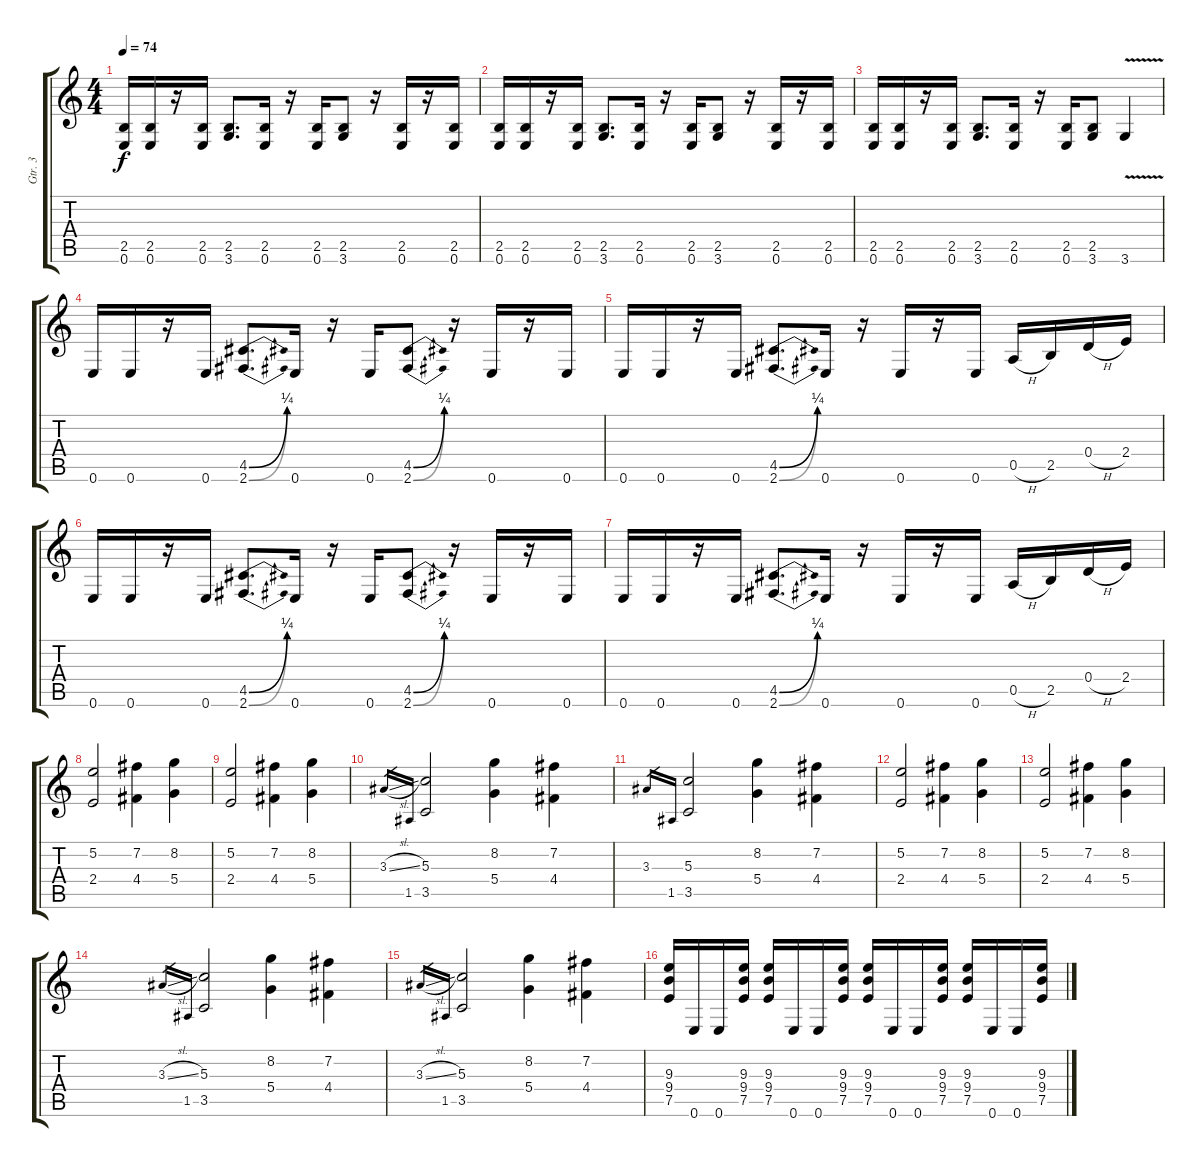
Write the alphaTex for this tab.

\track ("Gtr. 3" "Gtr. 3") {instrument distortionguitar}
\staff {score tabs}
\tuning (E4 B3 G3 D3 A2 E2) {hide}
\ts (4 4)
\tempo 74
\clef g2
\ks c
(2.5 0.6).16{dy f} (2.5 0.6).16 r.16 (2.5 0.6).16 (2.5 3.6).8{d} (2.5 0.6).16 r.16 (2.5 0.6).16 (2.5 3.6).8 r.16 (2.5 0.6).16 r.16 (2.5 0.6).16 |
(2.5 0.6).16 (2.5 0.6).16 r.16 (2.5 0.6).16 (2.5 3.6).8{d} (2.5 0.6).16 r.16 (2.5 0.6).16 (2.5 3.6).8 r.16 (2.5 0.6).16 r.16 (2.5 0.6).16 |
(2.5 0.6).16 (2.5 0.6).16 r.16 (2.5 0.6).16 (2.5 3.6).8{d} (2.5 0.6).16 r.16 (2.5 0.6).16 (2.5 3.6).8 3.6{v}.4 |
0.6.16 0.6.16 r.16 0.6.16 (4.5{be (bend 0 0 60 1)} 2.6{be (bend 0 0 60 1)}).8{d} 0.6.16 r.16 0.6.16 (4.5{be (bend 0 0 60 1)} 2.6{be (bend 0 0 60 1)}).8 r.16 0.6.16 r.16 0.6.16 |
0.6.16 0.6.16 r.16 0.6.16 (4.5{be (bend 0 0 60 1)} 2.6{be (bend 0 0 60 1)}).8{d} 0.6.16 r.16 0.6.16 r.16 0.6.16 0.5{h}.16 2.5.16 0.4{h}.16 2.4.16 |
0.6.16 0.6.16 r.16 0.6.16 (4.5{be (bend 0 0 60 1)} 2.6{be (bend 0 0 60 1)}).8{d} 0.6.16 r.16 0.6.16 (4.5{be (bend 0 0 60 1)} 2.6{be (bend 0 0 60 1)}).8 r.16 0.6.16 r.16 0.6.16 |
0.6.16 0.6.16 r.16 0.6.16 (4.5{be (bend 0 0 60 1)} 2.6{be (bend 0 0 60 1)}).8{d} 0.6.16 r.16 0.6.16 r.16 0.6.16 0.5{h}.16 2.5.16 0.4{h}.16 2.4.16 |
(5.2 2.4).2 (7.2 4.4).4 (8.2 5.4).4 |
(5.2 2.4).2 (7.2 4.4).4 (8.2 5.4).4 |
3.3{sl}.16{gr} 1.5.16{gr} (5.3 3.5).2 (8.2 5.4).4 (7.2 4.4).4 |
3.3.16{gr} 1.5.16{gr} (5.3 3.5).2 (8.2 5.4).4 (7.2 4.4).4 |
(5.2 2.4).2 (7.2 4.4).4 (8.2 5.4).4 |
(5.2 2.4).2 (7.2 4.4).4 (8.2 5.4).4 |
3.3{sl}.16{gr} 1.5.16{gr} (5.3 3.5).2 (8.2 5.4).4 (7.2 4.4).4 |
3.3{sl}.16{gr} 1.5.16{gr} (5.3 3.5).2 (8.2 5.4).4 (7.2 4.4).4 |
(9.3 9.4 7.5).16{volume 16 instrument distortionguitar} 0.6.16 0.6.16 (9.3 9.4 7.5).16 (9.3 9.4 7.5).16 0.6.16 0.6.16 (9.3 9.4 7.5).16 (9.3 9.4 7.5).16 0.6.16 0.6.16 (9.3 9.4 7.5).16 (9.3 9.4 7.5).16 0.6.16 0.6.16 (9.3 9.4 7.5).16
